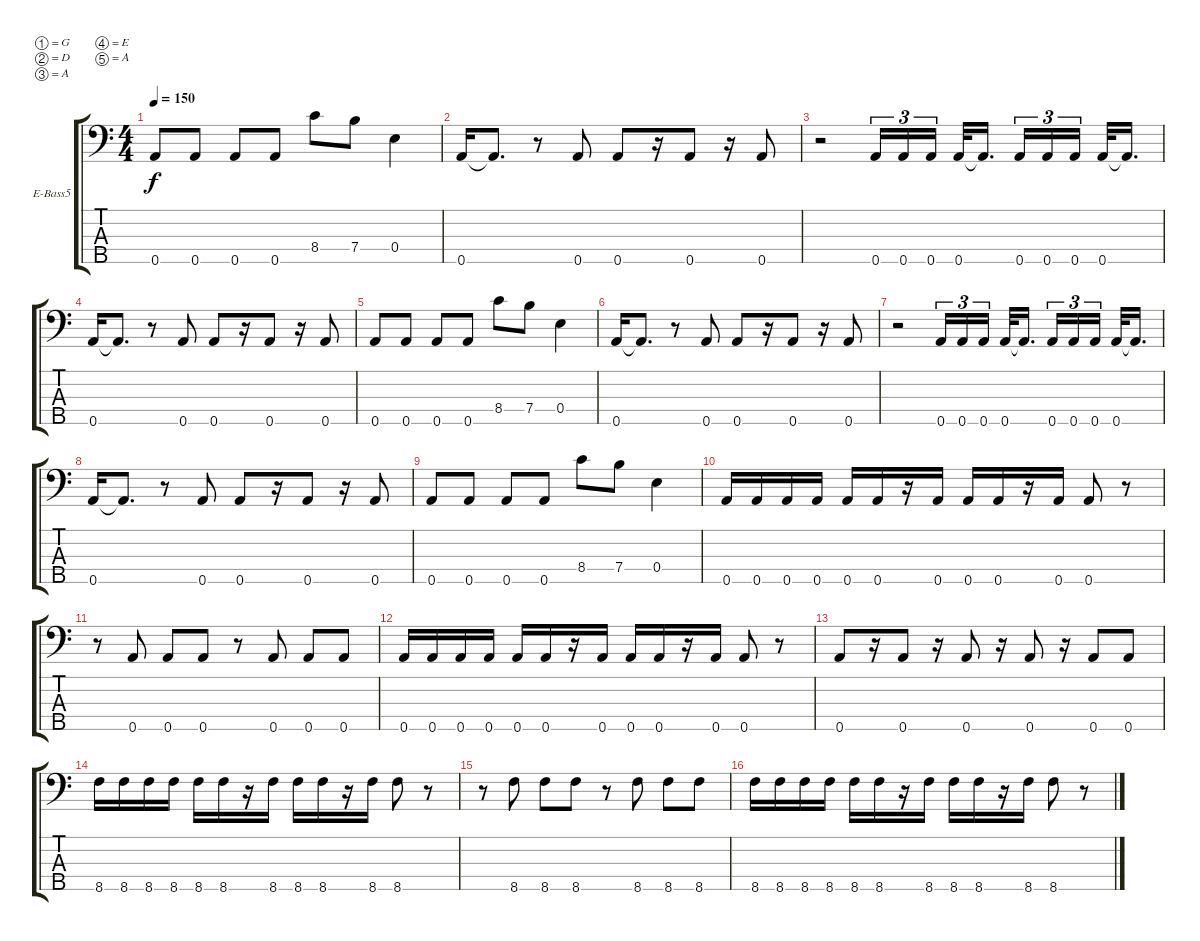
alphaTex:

\bracketExtendMode groupsimilarinstruments
\firstSystemTrackNameOrientation horizontal
\otherSystemsTrackNameOrientation horizontal
\track ("JUANSE" "E-Bass5") {instrument electricbasspick}
\staff {score tabs}
\tuning (G3 D3 A2 E2 A1)
\ts (4 4)
\tempo 150
\clef f4
\ks c
0.5.8{dy f} 0.5.8 0.5.8 0.5.8 8.4.8 7.4.8 0.4.4 |
0.5.16 0.5{t}.8{d} r.8 0.5.8 0.5.8 r.16 0.5.8 r.16 0.5.8 |
r.2 0.5.16{tu (3 2)} 0.5.16{tu (3 2)} 0.5.16{tu (3 2)} 0.5.32 0.5{t}.16{d} 0.5.16{tu (3 2)} 0.5.16{tu (3 2)} 0.5.16{tu (3 2)} 0.5.32 0.5{t}.16{d} |
0.5.16 0.5{t}.8{d} r.8 0.5.8 0.5.8 r.16 0.5.8 r.16 0.5.8 |
0.5.8 0.5.8 0.5.8 0.5.8 8.4.8 7.4.8 0.4.4 |
0.5.16 0.5{t}.8{d} r.8 0.5.8 0.5.8 r.16 0.5.8 r.16 0.5.8 |
r.2 0.5.16{tu (3 2)} 0.5.16{tu (3 2)} 0.5.16{tu (3 2)} 0.5.32 0.5{t}.16{d} 0.5.16{tu (3 2)} 0.5.16{tu (3 2)} 0.5.16{tu (3 2)} 0.5.32 0.5{t}.16{d} |
0.5.16 0.5{t}.8{d} r.8 0.5.8 0.5.8 r.16 0.5.8 r.16 0.5.8 |
0.5.8 0.5.8 0.5.8 0.5.8 8.4.8 7.4.8 0.4.4 |
0.5.16 0.5.16 0.5.16 0.5.16 0.5.16 0.5.16 r.16 0.5.16 0.5.16 0.5.16 r.16 0.5.16 0.5.8 r.8 |
r.8 0.5.8 0.5.8 0.5.8 r.8 0.5.8 0.5.8 0.5.8 |
0.5.16 0.5.16 0.5.16 0.5.16 0.5.16 0.5.16 r.16 0.5.16 0.5.16 0.5.16 r.16 0.5.16 0.5.8 r.8 |
0.5.8 r.16 0.5.8 r.16 0.5.8 r.16 0.5.8 r.16 0.5.8 0.5.8 |
8.5.16 8.5.16 8.5.16 8.5.16 8.5.16 8.5.16 r.16 8.5.16 8.5.16 8.5.16 r.16 8.5.16 8.5.8 r.8 |
r.8 8.5.8 8.5.8 8.5.8 r.8 8.5.8 8.5.8 8.5.8 |
8.5.16 8.5.16 8.5.16 8.5.16 8.5.16 8.5.16 r.16 8.5.16 8.5.16 8.5.16 r.16 8.5.16 8.5.8 r.8
